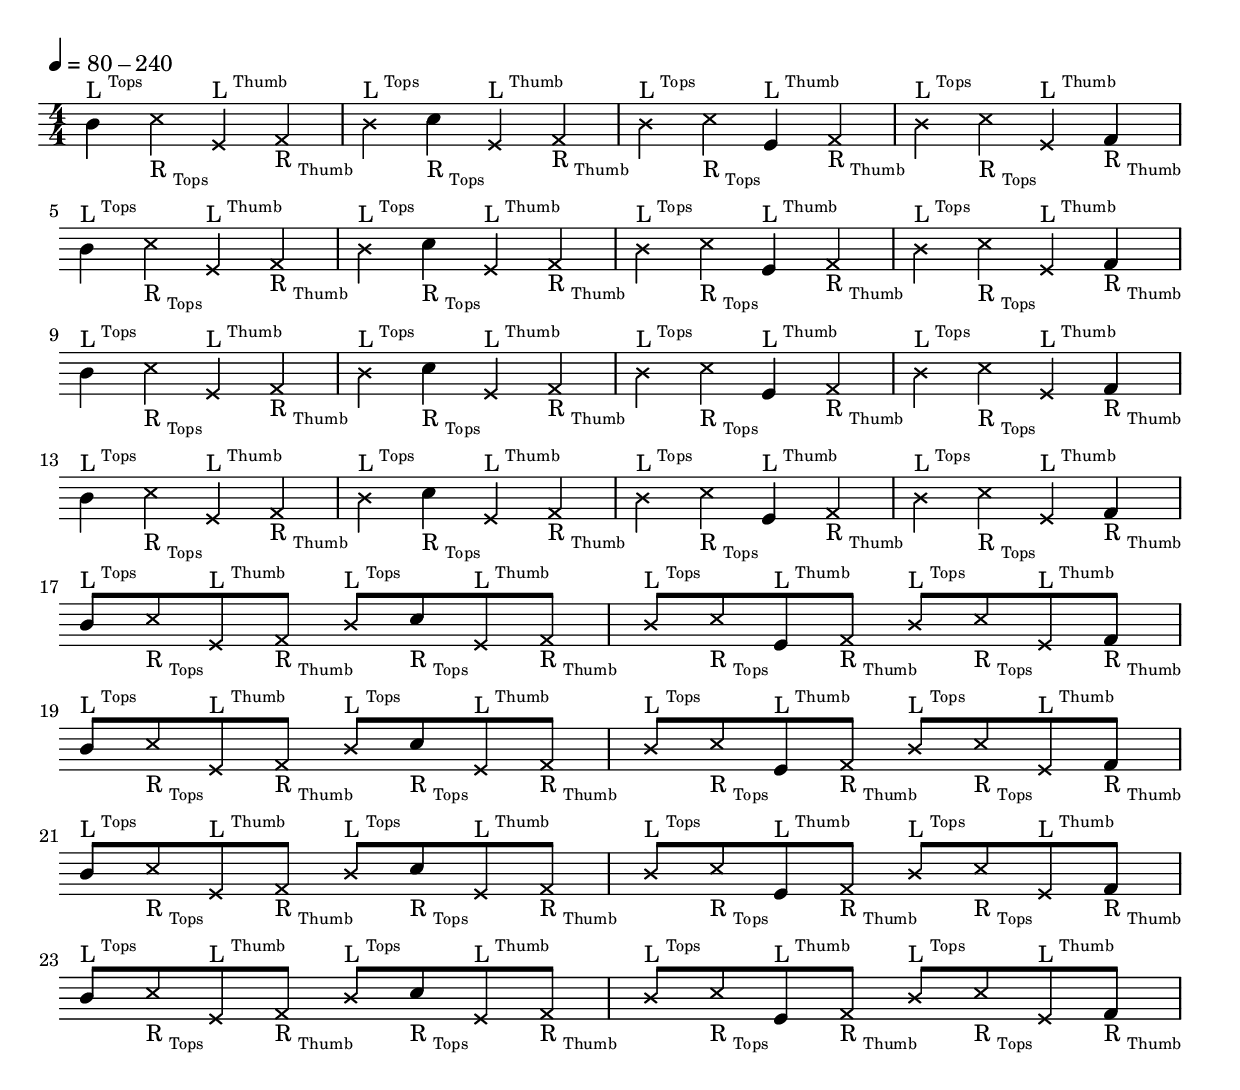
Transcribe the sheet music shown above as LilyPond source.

\version "2.24.1"
\include "../global.ly"

\layout {
  indent = -3.5
}

\relative {
  \defaultScoreSettings
  \tempo 4 = 80 - 240
  \time 4/4

  \rimNote

  \repeat unfold 4 { 
    \once \defaultNote b'4^\LTopsTop                    c_\RTopsBtm                    e,^\LThumbTop                    f_\RThumbBtm 
                        b4^\LTopsTop \once \defaultNote c_\RTopsBtm                    e,^\LThumbTop                    f_\RThumbBtm 
                        b4^\LTopsTop                    c_\RTopsBtm \once \defaultNote e,^\LThumbTop                    f_\RThumbBtm 
                        b4^\LTopsTop                    c_\RTopsBtm                    e,^\LThumbTop \once \defaultNote f_\RThumbBtm 
    \break
  }
  \repeat unfold 4 { 
    \once \defaultNote  b8^\LTopsTop                    c_\RTopsBtm                    e,^\LThumbTop                    f_\RThumbBtm 
                        b8^\LTopsTop \once \defaultNote c_\RTopsBtm                    e,^\LThumbTop                    f_\RThumbBtm 
                        b8^\LTopsTop                    c_\RTopsBtm \once \defaultNote e,^\LThumbTop                    f_\RThumbBtm 
                        b8^\LTopsTop                    c_\RTopsBtm                    e,^\LThumbTop \once \defaultNote f_\RThumbBtm 
    \break
  }

  \resetNoteHead
}